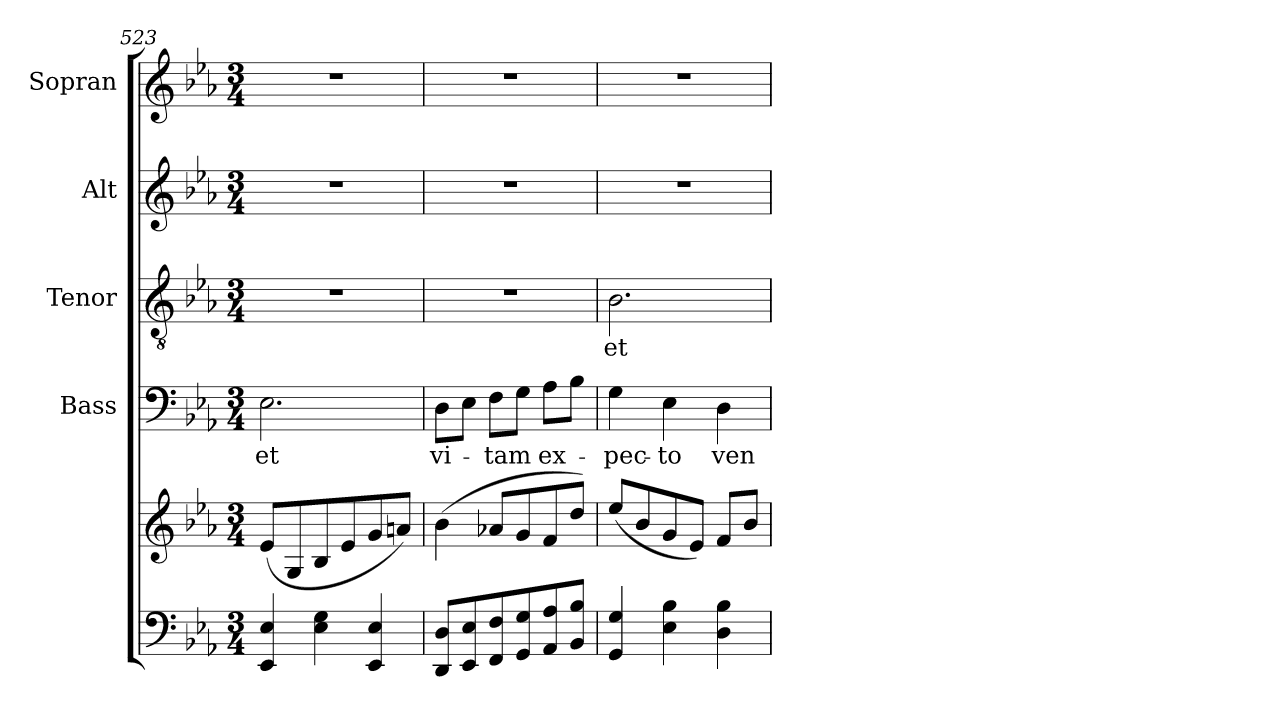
**kern	**kern	**kern	**text	**kern	**text	**kern	**kern
*part5	*part5	*part4	*part4	*part3	*part3	*part2	*part1
*staff6	*staff5	*staff4	*staff4	*staff3	*staff3	*staff2	*staff1
*	*	*I"Bass	*	*I"Tenor	*	*I"Alt	*I"Sopran
*	*	*I'B.	*	*I'T.	*	*I'A.	*I'S.
*clefF4	*clefG2	*clefF4	*	*clefGv2	*	*clefG2	*clefG2
*k[b-e-a-]	*k[b-e-a-]	*k[b-e-a-]	*	*k[b-e-a-]	*	*k[b-e-a-]	*k[b-e-a-]
*E-:	*E-:	*E-:	*	*E-:	*	*E-:	*E-:
*M3/4	*M3/4	*M3/4	*	*M3/4	*	*M3/4	*M3/4
=523	=523	=523	=523	=523	=523	=523	=523
!	!	!	!LO:LY:b	!	!	!	!
4EE-/ 4E-/	(<8e-/L	2.E-\	et	2.r	.	2.r	2.r
.	8G/	.	.	.	.	.	.
4E-\ 4G\	8B-/	.	.	.	.	.	.
.	8e-/	.	.	.	.	.	.
4EE-/ 4E-/	8g/	.	.	.	.	.	.
.	8an/J)	.	.	.	.	.	.
=524	=524	=524	=524	=524	=524	=524	=524
!	!	!	!LO:LY:b	!	!	!	!
8DD/ 8D/L	(>4b-\	8D\L	vi-	2.r	.	2.r	2.r
8EE-/ 8E-/	.	8E-\J	.	.	.	.	.
!	!	!	!LO:LY:b	!	!	!	!
8FF/ 8F/	8a-X/L	8F\L	-tam	.	.	.	.
8GG/ 8G/	8g/	8G\J	.	.	.	.	.
!	!	!	!LO:LY:b	!	!	!	!
8AA-/ 8A-/	8f/	8A-\L	ex-	.	.	.	.
8BB-/ 8B-/J	8dd/J)	8B-\J	.	.	.	.	.
!!LO:PB:g=z
=525	=525	=525	=525	=525	=525	=525	=525
!	!	!	!LO:LY:b	!	!LO:LY:b	!	!
4GG/ 4G/	(<8ee-/L	4G\	-pec-	2.B-\	et	2.r	2.r
.	8b-/	.	.	.	.	.	.
!	!	!	!LO:LY:b	!	!	!	!
4E-\ 4B-\	8g/	4E-\	-to	.	.	.	.
.	8e-/J)	.	.	.	.	.	.
!	!	!	!LO:LY:b	!	!	!	!
4D\ 4B-\	8f/L	4D\	ven-	.	.	.	.
.	8b-/J	.	.	.	.	.	.
=	=	=	=	=	=	=	=
*-	*-	*-	*-	*-	*-	*-	*-
